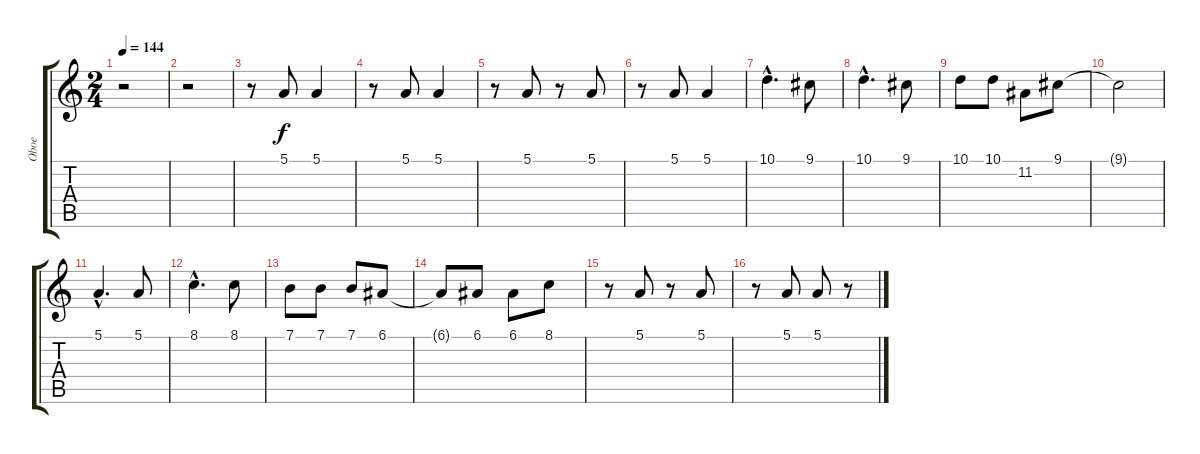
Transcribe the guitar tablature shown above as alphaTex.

\track ("Oboe                " "Oboe      ") {instrument oboe}
\staff {score tabs}
\tuning (E4 B3 G3 D3 A2 E2) {hide}
\ts (2 4)
\tempo 144
\clef g2
\ks c
r.2{dy f} |
r.2 |
r.8 5.1.8 5.1.4 |
r.8 5.1.8 5.1.4 |
r.8 5.1.8 r.8 5.1.8 |
r.8 5.1.8 5.1.4 |
10.1{hac}.4{d} 9.1.8 |
10.1{hac}.4{d} 9.1.8 |
10.1.8 10.1.8 11.2.8 9.1.8 |
9.1{t}.2 |
5.1{hac}.4{d} 5.1.8 |
8.1{hac}.4{d} 8.1.8 |
7.1.8 7.1.8 7.1.8 6.1.8 |
6.1{t}.8 6.1.8 6.1.8 8.1.8 |
r.8 5.1.8 r.8 5.1.8 |
r.8 5.1.8 5.1.8 r.8
